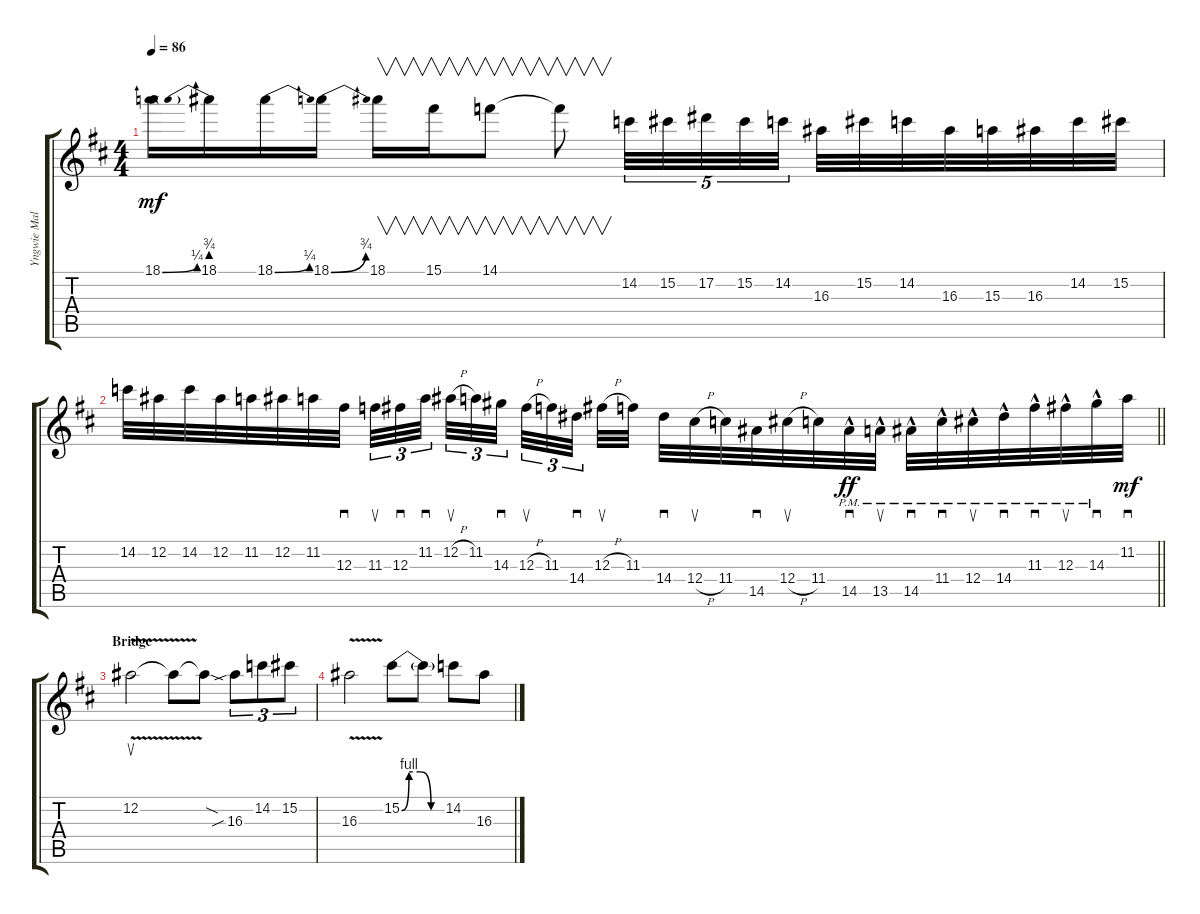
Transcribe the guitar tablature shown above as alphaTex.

\track ("Yngwie Malmsteen" "Yngwie Mal") {instrument overdrivenguitar}
\staff {score tabs}
\tuning (Eb4 Bb3 Gb3 Db3 Ab2 Eb2) {hide}
\ts (4 4)
\tempo 86
\clef g2
\ks d
18.1{be (bend 0 0 60 1)}.16{dy mf} 18.1{be (prebend 0 3 60 3)}.16 18.1{be (bend 0 0 60 1)}.16 18.1{be (bend 0 0 60 3)}.16 18.1.16{v} 15.1.16{v} 14.1.8{v} 14.1{t}.8{v} 14.2.32{tu (5 4)} 15.2.32{tu (5 4)} 17.2.32{tu (5 4)} 15.2.32{tu (5 4)} 14.2.32{tu (5 4)} 16.3.32 15.2.32 14.2.32 16.3.32 15.3.32 16.3.32 14.2.32 15.2.32 |
\barLineRight lightlight
14.2.32 12.2.32 14.2.32 12.2.32 11.2.32 12.2.32 11.2.32 12.3.32{sd} 11.3.32{su tu (3 2)} 12.3.32{sd tu (3 2)} 11.2.32{sd tu (3 2) beam splitsecondary} 12.2{h}.32{su tu (3 2)} 11.2.32{tu (3 2)} 14.3.32{sd tu (3 2) beam splitsecondary} 12.3{h}.32{su tu (3 2)} 11.3.32{tu (3 2)} 14.4.32{sd tu (3 2) beam splitsecondary} 12.3{h}.32{su} 11.3.32 14.4.32{sd} 12.4{h}.32{su} 11.4.32 14.5.32{sd} 12.4{h}.32{su} 11.4.32 14.5{hac pm}.32{sd dy ff} 13.5{hac pm}.32{su} 14.5{hac pm}.32{sd} 11.4{hac pm}.32{sd} 12.4{hac pm}.32{su} 14.4{hac pm}.32{sd} 11.3{hac pm}.32{sd} 12.3{hac pm}.32{su} 14.3{hac pm}.32{sd} 11.2.32{sd dy mf} |
\section ("" "Bridge")
12.2{v}.2{su} 12.2{t}.8 12.2{sod t}.8 16.3{sib}.8{tu (3 2)} 14.2.8{tu (3 2)} 15.2.8{tu (3 2)} |
16.3{v}.2 15.2{be (custom 0 0 10 4 25 4 40 0 60 0)}.8 15.2{t}.8 14.2.8 16.3.8
